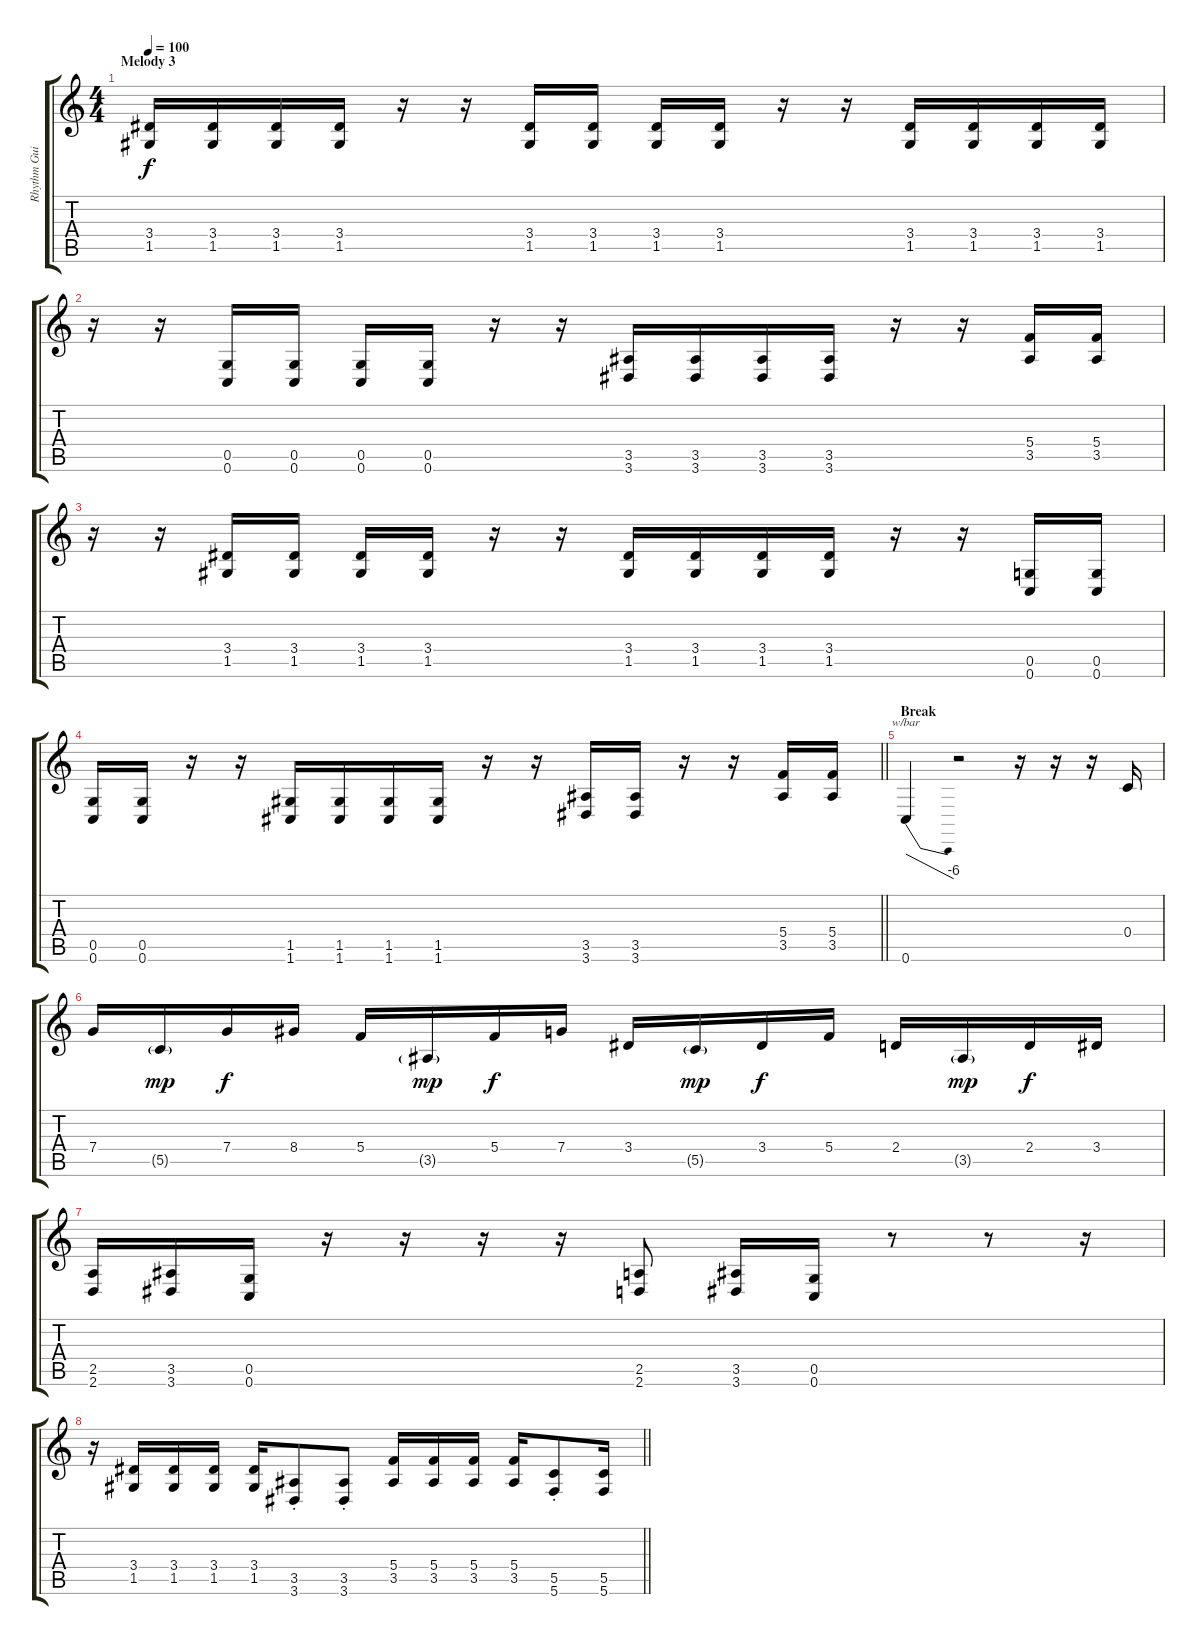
\track ("Rhythm Guitar R/Roope" "Rhythm Gui") {instrument distortionguitar}
\staff {score tabs}
\tuning (D4 A3 F3 C3 G2 C2) {hide}
\ts (4 4)
\section ("" "Melody 3")
\tempo 100
\clef g2
\ks c
(3.4 1.5).16{dy f} (3.4 1.5).16 (3.4 1.5).16 (3.4 1.5).16 r.16 r.16 (3.4 1.5).16 (3.4 1.5).16 (3.4 1.5).16 (3.4 1.5).16 r.16 r.16 (3.4 1.5).16 (3.4 1.5).16 (3.4 1.5).16 (3.4 1.5).16 |
r.16 r.16 (0.5 0.6).16 (0.5 0.6).16 (0.5 0.6).16 (0.5 0.6).16 r.16 r.16 (3.5 3.6).16 (3.5 3.6).16 (3.5 3.6).16 (3.5 3.6).16 r.16 r.16 (5.4 3.5).16 (5.4 3.5).16 |
r.16 r.16 (3.4 1.5).16 (3.4 1.5).16 (3.4 1.5).16 (3.4 1.5).16 r.16 r.16 (3.4 1.5).16 (3.4 1.5).16 (3.4 1.5).16 (3.4 1.5).16 r.16 r.16 (0.5 0.6).16 (0.5 0.6).16 |
\barLineRight lightlight
(0.5 0.6).16 (0.5 0.6).16 r.16 r.16 (1.5 1.6).16 (1.5 1.6).16 (1.5 1.6).16 (1.5 1.6).16 r.16 r.16 (3.5 3.6).16 (3.5 3.6).16 r.16 r.16 (5.4 3.5).16 (5.4 3.5).16 |
\section ("" "Break")
0.6.4{tbe (dive default 0 0 60 -24)} r.2 r.16 r.16 r.16 0.4.16 |
7.4.16 5.5{g}.16{dy mp} 7.4.16{dy f} 8.4.16 5.4.16 3.5{g}.16{dy mp} 5.4.16{dy f} 7.4.16 3.4.16 5.5{g}.16{dy mp} 3.4.16{dy f} 5.4.16 2.4.16 3.5{g}.16{dy mp} 2.4.16{dy f} 3.4.16 |
(2.5 2.6).16 (3.5 3.6).16 (0.5 0.6).16 r.16 r.16 r.16 r.16 (2.5 2.6).8 (3.5 3.6).16 (0.5 0.6).16 r.8 r.8 r.16 |
\barLineRight lightlight
r.16 (3.4 1.5).16 (3.4 1.5).16 (3.4 1.5).16 (3.4 1.5).16 (3.5{st} 3.6{st}).8 (3.5{st} 3.6{st}).8 (5.4 3.5).16 (5.4 3.5).16 (5.4 3.5).16 (5.4 3.5).16 (5.5{st} 5.6{st}).8 (5.5 5.6).16
